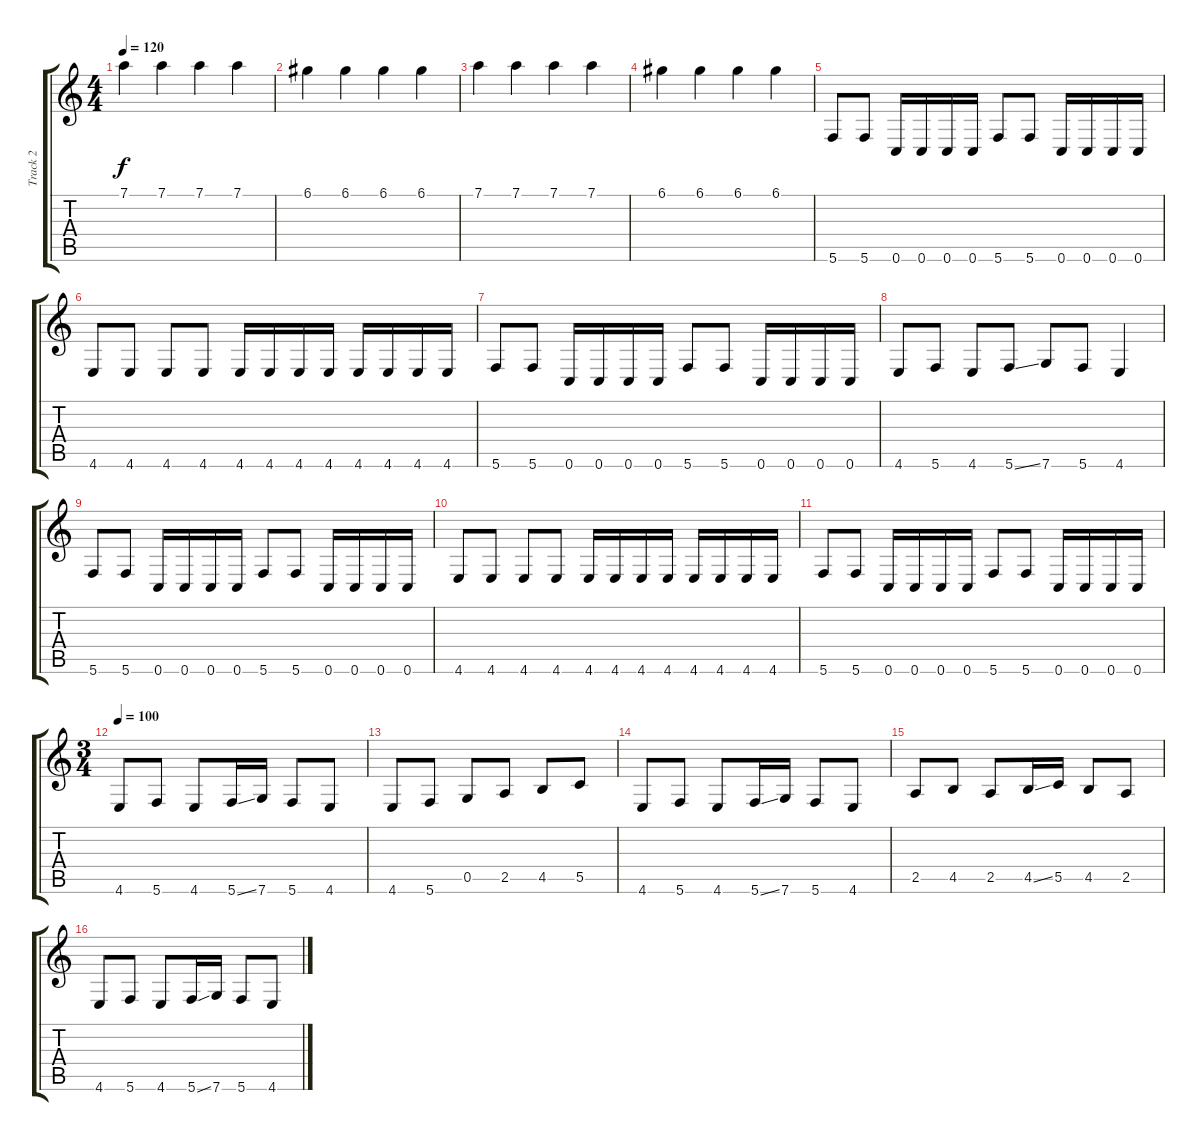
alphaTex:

\track ("Track 2" "Track 2") {instrument overdrivenguitar}
\staff {score tabs}
\tuning (D4 A3 F3 C3 G2 C2) {hide}
\ts (4 4)
\tempo 120
\clef g2
\ks c
7.1.4{dy f} 7.1.4 7.1.4 7.1.4 |
6.1.4 6.1.4 6.1.4 6.1.4 |
7.1.4 7.1.4 7.1.4 7.1.4 |
6.1.4 6.1.4 6.1.4 6.1.4 |
5.6.8 5.6.8 0.6.16 0.6.16 0.6.16 0.6.16 5.6.8 5.6.8 0.6.16 0.6.16 0.6.16 0.6.16 |
4.6.8 4.6.8 4.6.8 4.6.8 4.6.16 4.6.16 4.6.16 4.6.16 4.6.16 4.6.16 4.6.16 4.6.16 |
5.6.8 5.6.8 0.6.16 0.6.16 0.6.16 0.6.16 5.6.8 5.6.8 0.6.16 0.6.16 0.6.16 0.6.16 |
4.6.8 5.6.8 4.6.8 5.6{ss}.8 7.6.8 5.6.8 4.6.4 |
5.6.8 5.6.8 0.6.16 0.6.16 0.6.16 0.6.16 5.6.8 5.6.8 0.6.16 0.6.16 0.6.16 0.6.16 |
4.6.8 4.6.8 4.6.8 4.6.8 4.6.16 4.6.16 4.6.16 4.6.16 4.6.16 4.6.16 4.6.16 4.6.16 |
5.6.8 5.6.8 0.6.16 0.6.16 0.6.16 0.6.16 5.6.8 5.6.8 0.6.16 0.6.16 0.6.16 0.6.16 |
\ts (3 4)
\tempo 100
4.6.8 5.6.8 4.6.8 5.6{ss}.16 7.6.16 5.6.8 4.6.8 |
4.6.8 5.6.8 0.5.8 2.5.8 4.5.8 5.5.8 |
4.6.8 5.6.8 4.6.8 5.6{ss}.16 7.6.16 5.6.8 4.6.8 |
2.5.8 4.5.8 2.5.8 4.5{ss}.16 5.5.16 4.5.8 2.5.8 |
4.6.8 5.6.8 4.6.8 5.6{ss}.16 7.6.16 5.6.8 4.6.8
